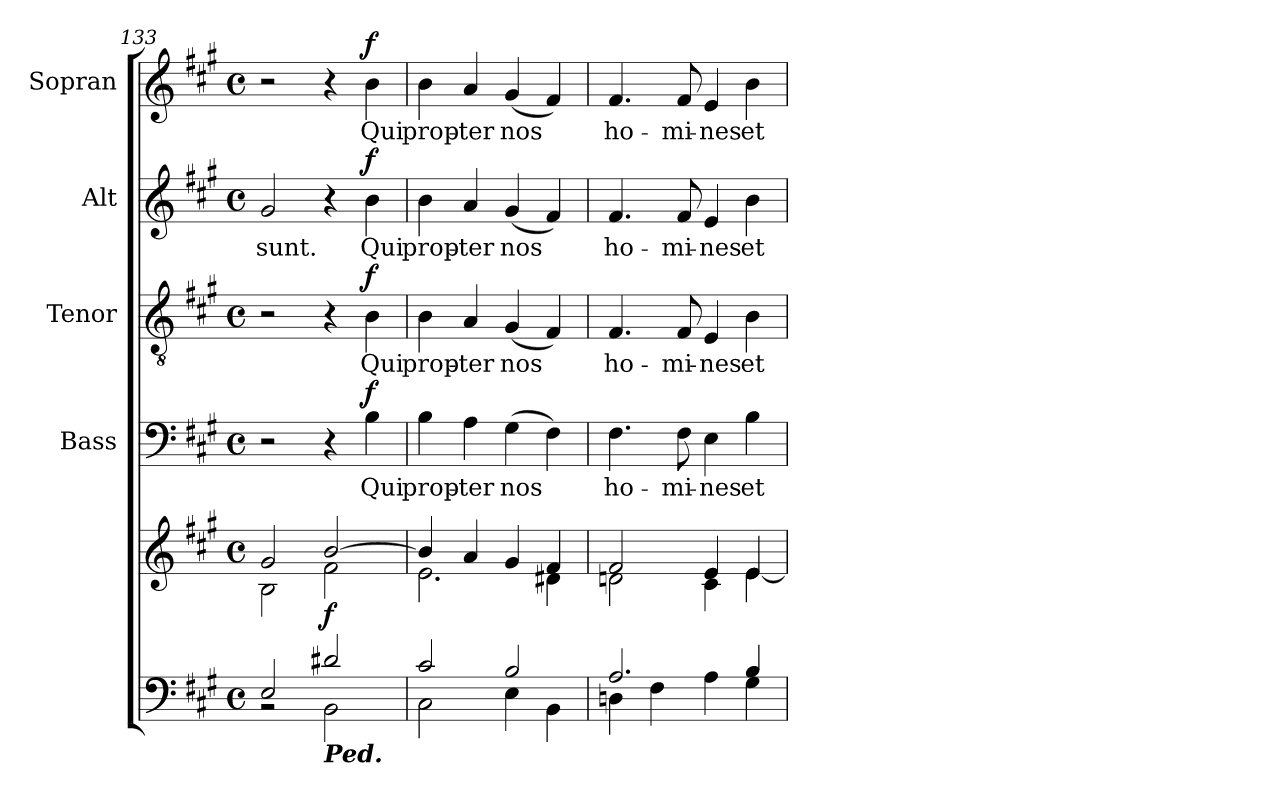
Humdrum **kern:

**kern	**kern	**dynam	**kern	**text	**dynam	**kern	**text	**dynam	**kern	**text	**dynam	**kern	**text	**dynam
*part5	*part5	*part5	*part4	*part4	*part4	*part3	*part3	*part3	*part2	*part2	*part2	*part1	*part1	*part1
*staff6	*staff5	*staff5/6	*staff4	*staff4	*staff4	*staff3	*staff3	*staff3	*staff2	*staff2	*staff2	*staff1	*staff1	*staff1
*	*	*	*I"Bass	*	*	*I"Tenor	*	*	*I"Alt	*	*	*I"Sopran	*	*
*	*	*	*I'B.	*	*	*I'T.	*	*	*I'A.	*	*	*I'S.	*	*
*clefF4	*clefG2	*	*clefF4	*	*	*clefGv2	*	*	*clefG2	*	*	*clefG2	*	*
*k[f#c#g#]	*k[f#c#g#]	*	*k[f#c#g#]	*	*	*k[f#c#g#]	*	*	*k[f#c#g#]	*	*	*k[f#c#g#]	*	*
*A:	*A:	*	*A:	*	*	*A:	*	*	*A:	*	*	*A:	*	*
*M4/4	*M4/4	*	*M4/4	*	*	*M4/4	*	*	*M4/4	*	*	*M4/4	*	*
*met(c)	*met(c)	*	*met(c)	*	*	*met(c)	*	*	*met(c)	*	*	*met(c)	*	*
=133	=133	=133	=133	=133	=133	=133	=133	=133	=133	=133	=133	=133	=133	=133
*^	*^	*	*	*	*	*	*	*	*	*	*	*	*	*
!	!	!	!	!	!	!	!	!	!	!	!	!LO:LY:b	!	!	!	!
2E/	2rBB	2g#/	2B\	.	2r	.	.	2r	.	.	2g#/	sunt.	.	2r	.	.
!LO:TX:b:Bi:t=Ped.	!	!	!	!	!	!	!	!	!	!	!	!	!	!	!	!
!	!	!	!	!LO:DY:b	!	!	!	!	!	!	!	!	!	!	!	!
2d#X/	2BB\	[>2b/	2f#\	f	4r	.	.	4r	.	.	4r	.	.	4r	.	.
!	!	!	!	!	!	!LO:LY:b	!LO:DY:a	!	!LO:LY:b	!LO:DY:a	!	!LO:LY:b	!LO:DY:a	!	!LO:LY:b	!LO:DY:a
.	.	.	.	.	4B\	Qui	f	4B\	Qui	f	4b\	Qui	f	4b\	Qui	f
=134	=134	=134	=134	=134	=134	=134	=134	=134	=134	=134	=134	=134	=134	=134	=134	=134
!	!	!	!	!	!	!LO:LY:b	!	!	!LO:LY:b	!	!	!LO:LY:b	!	!	!LO:LY:b	!
2c#/	2C#\	4b/]	2.e\	.	4B\	prop-	.	4B\	prop-	.	4b\	prop-	.	4b\	prop-	.
!	!	!	!	!	!	!LO:LY:b	!	!	!LO:LY:b	!	!	!LO:LY:b	!	!	!LO:LY:b	!
.	.	4a/	.	.	4A\	-ter	.	4A/	-ter	.	4a/	-ter	.	4a/	-ter	.
!	!	!	!	!	!	!LO:LY:b	!	!	!LO:LY:b	!	!	!LO:LY:b	!	!	!LO:LY:b	!
2B/	4E\	4g#/	.	.	(>4G#\	nos	.	(<4G#/	nos	.	(<4g#/	nos	.	(<4g#/	nos	.
.	4BB\	4f#/	4d#X\	.	4F#\)	.	.	4F#/)	.	.	4f#/)	.	.	4f#/)	.	.
=135	=135	=135	=135	=135	=135	=135	=135	=135	=135	=135	=135	=135	=135	=135	=135	=135
!	!	!	!	!	!	!LO:LY:b	!	!	!LO:LY:b	!	!	!LO:LY:b	!	!	!LO:LY:b	!
2.A/	4Dn\	2f#/	2dn\	.	4.F#\	ho-	.	4.F#/	ho-	.	4.f#/	ho-	.	4.f#/	ho-	.
.	4F#\	.	.	.	.	.	.	.	.	.	.	.	.	.	.	.
!	!	!	!	!	!	!LO:LY:b	!	!	!LO:LY:b	!	!	!LO:LY:b	!	!	!LO:LY:b	!
.	.	.	.	.	8F#\	-mi-	.	8F#/	-mi-	.	8f#/	-mi-	.	8f#/	-mi-	.
!	!	!	!	!	!	!LO:LY:b	!	!	!LO:LY:b	!	!	!LO:LY:b	!	!	!LO:LY:b	!
.	4A\	4e/	4c#\	.	4E\	-nes	.	4E/	-nes	.	4e/	-nes	.	4e/	-nes	.
!	!	!	!	!	!	!LO:LY:b	!	!	!LO:LY:b	!	!	!LO:LY:b	!	!	!LO:LY:b	!
4B/	4G#\	4e/	[<4e\	.	4B\	et	.	4B\	et	.	4b\	et	.	4b\	et	.
*v	*v	*	*	*	*	*	*	*	*	*	*	*	*	*	*	*
*	*v	*v	*	*	*	*	*	*	*	*	*	*	*	*	*
=	=	=	=	=	=	=	=	=	=	=	=	=	=	=
*-	*-	*-	*-	*-	*-	*-	*-	*-	*-	*-	*-	*-	*-	*-
